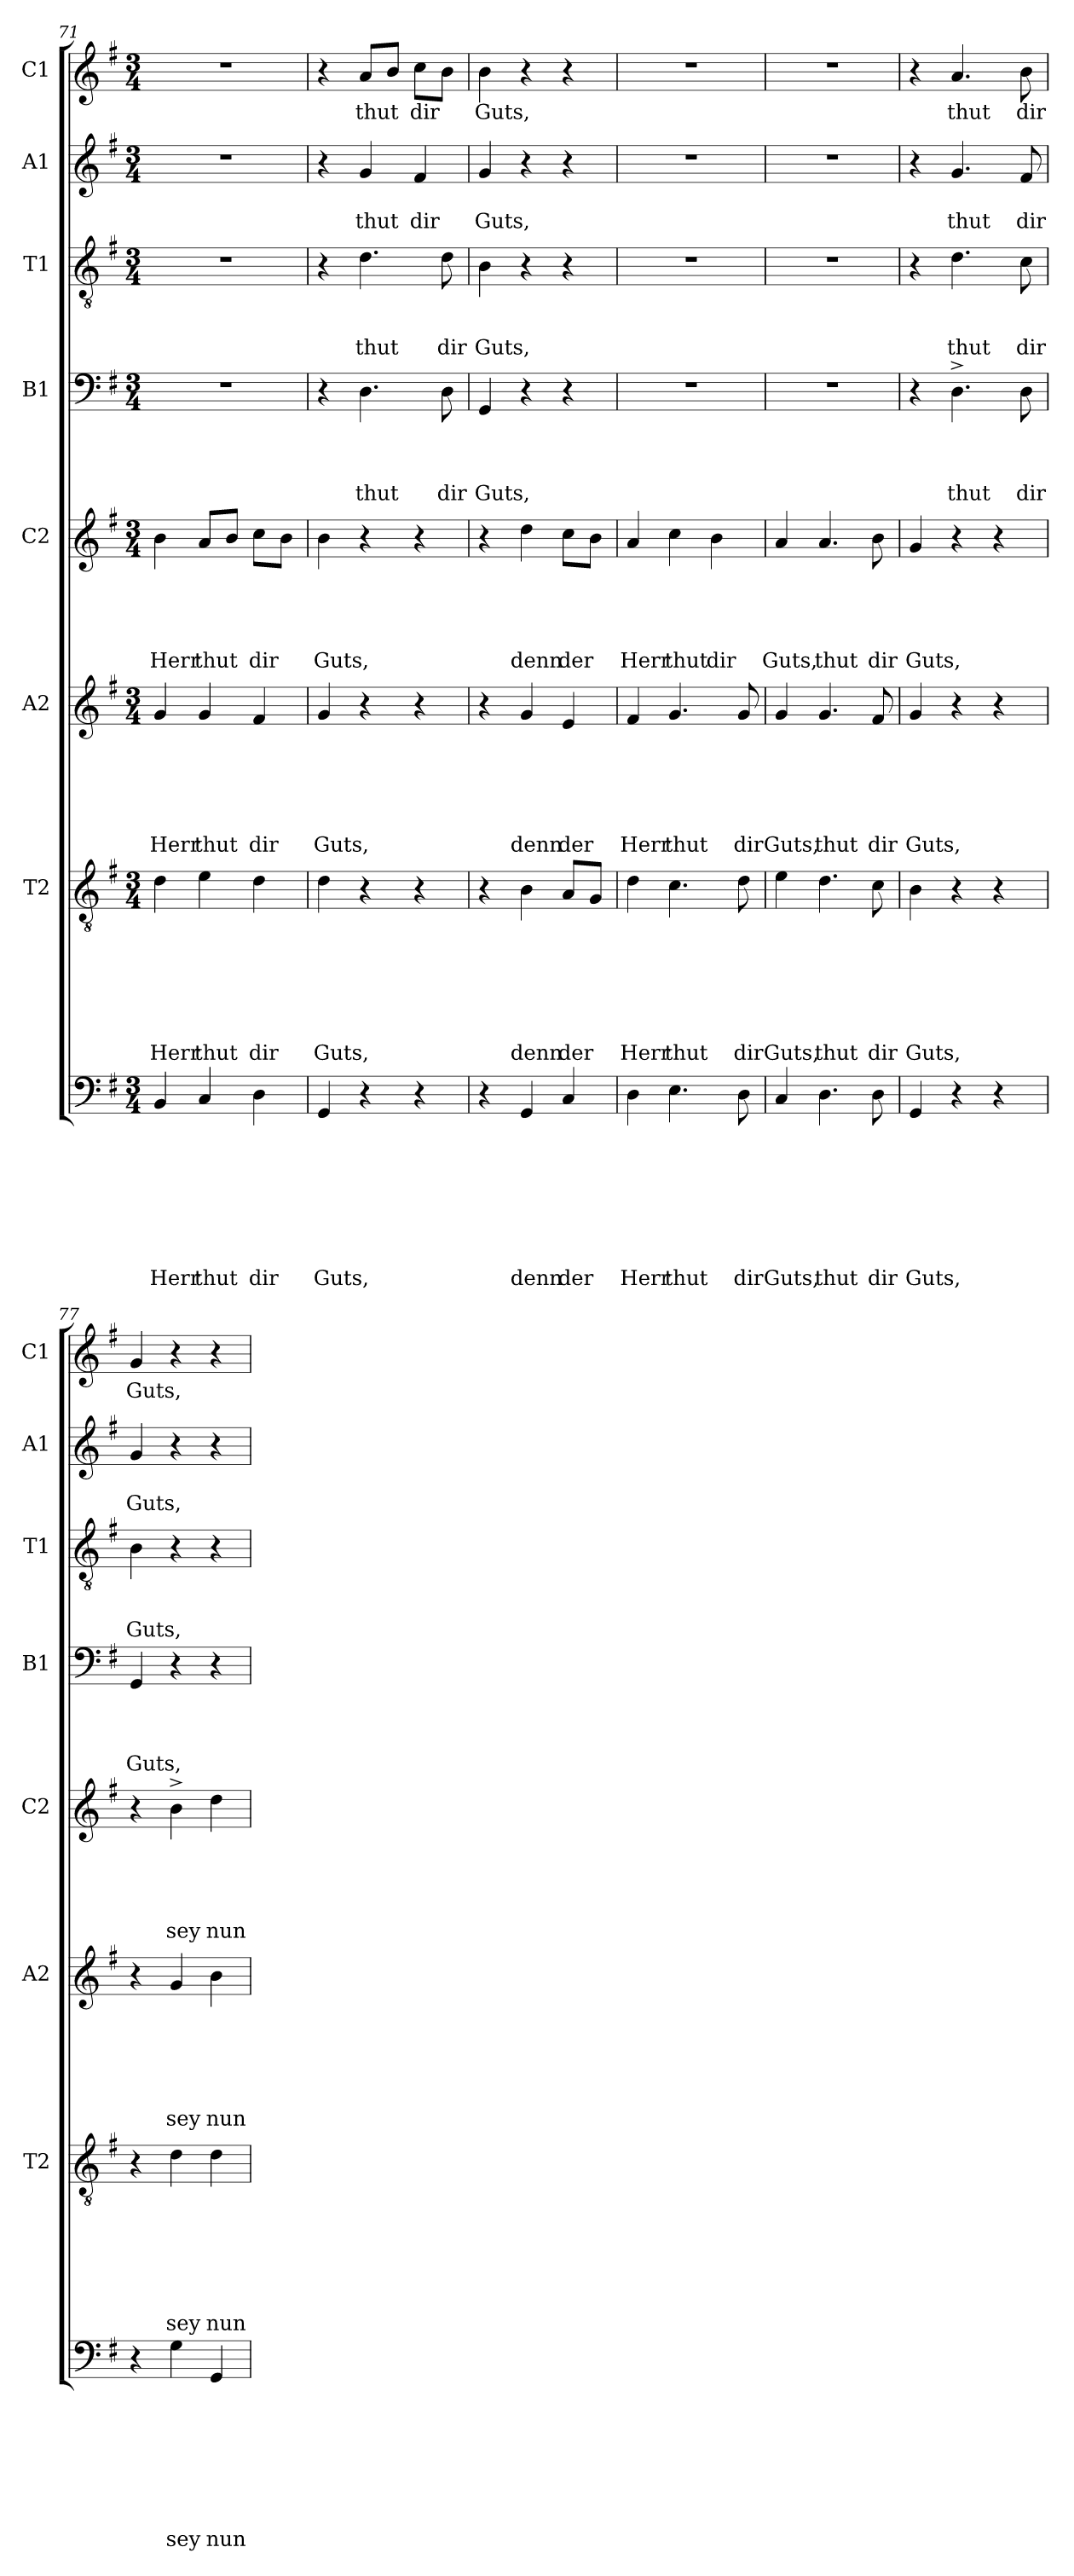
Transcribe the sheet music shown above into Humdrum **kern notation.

**kern	**text	**text	**text	**text	**text	**text	**text	**text	**kern	**text	**text	**text	**text	**text	**text	**text	**kern	**text	**text	**text	**text	**text	**text	**kern	**text	**text	**text	**text	**text	**kern	**text	**text	**text	**text	**kern	**text	**text	**text	**kern	**text	**text	**kern	**text
*part8	*part8	*part8	*part8	*part8	*part8	*part8	*part8	*part8	*part7	*part7	*part7	*part7	*part7	*part7	*part7	*part7	*part6	*part6	*part6	*part6	*part6	*part6	*part6	*part5	*part5	*part5	*part5	*part5	*part5	*part4	*part4	*part4	*part4	*part4	*part3	*part3	*part3	*part3	*part2	*part2	*part2	*part1	*part1
*staff8	*staff8	*staff8	*staff8	*staff8	*staff8	*staff8	*staff8	*staff8	*staff7	*staff7	*staff7	*staff7	*staff7	*staff7	*staff7	*staff7	*staff6	*staff6	*staff6	*staff6	*staff6	*staff6	*staff6	*staff5	*staff5	*staff5	*staff5	*staff5	*staff5	*staff4	*staff4	*staff4	*staff4	*staff4	*staff3	*staff3	*staff3	*staff3	*staff2	*staff2	*staff2	*staff1	*staff1
*	*	*	*	*	*	*	*	*	*I"T2	*	*	*	*	*	*	*	*I"A2	*	*	*	*	*	*	*I"C2	*	*	*	*	*	*I"B1	*	*	*	*	*I"T1	*	*	*	*I"A1	*	*	*I"C1	*
*	*	*	*	*	*	*	*	*	*I'T2	*	*	*	*	*	*	*	*I'A2	*	*	*	*	*	*	*I'C2	*	*	*	*	*	*I'B1	*	*	*	*	*I'T1	*	*	*	*I'A1	*	*	*I'C1	*
*clefF4	*	*	*	*	*	*	*	*	*clefGv2	*	*	*	*	*	*	*	*clefG2	*	*	*	*	*	*	*clefG2	*	*	*	*	*	*clefF4	*	*	*	*	*clefGv2	*	*	*	*clefG2	*	*	*clefG2	*
*k[f#]	*	*	*	*	*	*	*	*	*k[f#]	*	*	*	*	*	*	*	*k[f#]	*	*	*	*	*	*	*k[f#]	*	*	*	*	*	*k[f#]	*	*	*	*	*k[f#]	*	*	*	*k[f#]	*	*	*k[f#]	*
*G:	*	*	*	*	*	*	*	*	*G:	*	*	*	*	*	*	*	*G:	*	*	*	*	*	*	*G:	*	*	*	*	*	*G:	*	*	*	*	*G:	*	*	*	*G:	*	*	*G:	*
*M3/4	*	*	*	*	*	*	*	*	*M3/4	*	*	*	*	*	*	*	*M3/4	*	*	*	*	*	*	*M3/4	*	*	*	*	*	*M3/4	*	*	*	*	*M3/4	*	*	*	*M3/4	*	*	*M3/4	*
=71	=71	=71	=71	=71	=71	=71	=71	=71	=71	=71	=71	=71	=71	=71	=71	=71	=71	=71	=71	=71	=71	=71	=71	=71	=71	=71	=71	=71	=71	=71	=71	=71	=71	=71	=71	=71	=71	=71	=71	=71	=71	=71	=71
!	!	!	!	!	!	!	!	!LO:LY:b	!	!	!	!	!	!	!	!LO:LY:b	!	!	!	!	!	!	!LO:LY:b	!	!	!	!	!	!LO:LY:b	!LO:N:vis=1	!	!	!	!	!LO:N:vis=1	!	!	!	!LO:N:vis=1	!	!	!LO:N:vis=1	!
4BB/	.	.	.	.	.	.	.	Herr	4d\	.	.	.	.	.	.	Herr	4g/	.	.	.	.	.	Herr	4b\	.	.	.	.	Herr	2.r	.	.	.	.	2.r	.	.	.	2.r	.	.	2.r	.
!	!	!	!	!	!	!	!	!LO:LY:b	!	!	!	!	!	!	!	!LO:LY:b	!	!	!	!	!	!	!LO:LY:b	!	!	!	!	!	!LO:LY:b	!	!	!	!	!	!	!	!	!	!	!	!	!	!
4C/	.	.	.	.	.	.	.	thut	4e\	.	.	.	.	.	.	thut	4g/	.	.	.	.	.	thut	8a/L	.	.	.	.	thut	.	.	.	.	.	.	.	.	.	.	.	.	.	.
.	.	.	.	.	.	.	.	.	.	.	.	.	.	.	.	.	.	.	.	.	.	.	.	8b/J	.	.	.	.	.	.	.	.	.	.	.	.	.	.	.	.	.	.	.
!	!	!	!	!	!	!	!	!LO:LY:b	!	!	!	!	!	!	!	!LO:LY:b	!	!	!	!	!	!	!LO:LY:b	!	!	!	!	!	!LO:LY:b	!	!	!	!	!	!	!	!	!	!	!	!	!	!
4D\	.	.	.	.	.	.	.	dir	4d\	.	.	.	.	.	.	dir	4f#/	.	.	.	.	.	dir	8cc\L	.	.	.	.	dir	.	.	.	.	.	.	.	.	.	.	.	.	.	.
.	.	.	.	.	.	.	.	.	.	.	.	.	.	.	.	.	.	.	.	.	.	.	.	8b\J	.	.	.	.	.	.	.	.	.	.	.	.	.	.	.	.	.	.	.
=72	=72	=72	=72	=72	=72	=72	=72	=72	=72	=72	=72	=72	=72	=72	=72	=72	=72	=72	=72	=72	=72	=72	=72	=72	=72	=72	=72	=72	=72	=72	=72	=72	=72	=72	=72	=72	=72	=72	=72	=72	=72	=72	=72
!	!	!	!	!	!	!	!	!LO:LY:b	!	!	!	!	!	!	!	!LO:LY:b	!	!	!	!	!	!	!LO:LY:b	!	!	!	!	!	!LO:LY:b	!	!	!	!	!	!	!	!	!	!	!	!	!	!
4GG/	.	.	.	.	.	.	.	Guts,	4d\	.	.	.	.	.	.	Guts,	4g/	.	.	.	.	.	Guts,	4b\	.	.	.	.	Guts,	4r	.	.	.	.	4r	.	.	.	4r	.	.	4r	.
!	!	!	!	!	!	!	!	!	!	!	!	!	!	!	!	!	!	!	!	!	!	!	!	!	!	!	!	!	!	!	!	!	!	!LO:LY:b	!	!	!	!LO:LY:b	!	!	!LO:LY:b	!	!LO:LY:b
4r	.	.	.	.	.	.	.	.	4r	.	.	.	.	.	.	.	4r	.	.	.	.	.	.	4r	.	.	.	.	.	4.D\	.	.	.	thut	4.d\	.	.	thut	4g/	.	thut	8a/L	thut
.	.	.	.	.	.	.	.	.	.	.	.	.	.	.	.	.	.	.	.	.	.	.	.	.	.	.	.	.	.	.	.	.	.	.	.	.	.	.	.	.	.	8b/J	.
!	!	!	!	!	!	!	!	!	!	!	!	!	!	!	!	!	!	!	!	!	!	!	!	!	!	!	!	!	!	!	!	!	!	!	!	!	!	!	!	!	!LO:LY:b	!	!LO:LY:b
4r	.	.	.	.	.	.	.	.	4r	.	.	.	.	.	.	.	4r	.	.	.	.	.	.	4r	.	.	.	.	.	.	.	.	.	.	.	.	.	.	4f#/	.	dir	8cc\L	dir
!	!	!	!	!	!	!	!	!	!	!	!	!	!	!	!	!	!	!	!	!	!	!	!	!	!	!	!	!	!	!	!	!	!	!LO:LY:b	!	!	!	!LO:LY:b	!	!	!	!	!
.	.	.	.	.	.	.	.	.	.	.	.	.	.	.	.	.	.	.	.	.	.	.	.	.	.	.	.	.	.	8D\	.	.	.	dir	8d\	.	.	dir	.	.	.	8b\J	.
=73	=73	=73	=73	=73	=73	=73	=73	=73	=73	=73	=73	=73	=73	=73	=73	=73	=73	=73	=73	=73	=73	=73	=73	=73	=73	=73	=73	=73	=73	=73	=73	=73	=73	=73	=73	=73	=73	=73	=73	=73	=73	=73	=73
!	!	!	!	!	!	!	!	!	!	!	!	!	!	!	!	!	!	!	!	!	!	!	!	!	!	!	!	!	!	!	!	!	!	!LO:LY:b	!	!	!	!LO:LY:b	!	!	!LO:LY:b	!	!LO:LY:b
4r	.	.	.	.	.	.	.	.	4r	.	.	.	.	.	.	.	4r	.	.	.	.	.	.	4r	.	.	.	.	.	4GG/	.	.	.	Guts,	4B\	.	.	Guts,	4g/	.	Guts,	4b\	Guts,
!	!	!	!	!	!	!	!	!LO:LY:b	!	!	!	!	!	!	!	!LO:LY:b	!	!	!	!	!	!	!LO:LY:b	!	!	!	!	!	!LO:LY:b	!	!	!	!	!	!	!	!	!	!	!	!	!	!
4GG/	.	.	.	.	.	.	.	denn	4B\	.	.	.	.	.	.	denn	4g/	.	.	.	.	.	denn	4dd\	.	.	.	.	denn	4r	.	.	.	.	4r	.	.	.	4r	.	.	4r	.
!	!	!	!	!	!	!	!	!LO:LY:b	!	!	!	!	!	!	!	!LO:LY:b	!	!	!	!	!	!	!LO:LY:b	!	!	!	!	!	!LO:LY:b	!	!	!	!	!	!	!	!	!	!	!	!	!	!
4C/	.	.	.	.	.	.	.	der	8A/L	.	.	.	.	.	.	der	4e/	.	.	.	.	.	der	8cc\L	.	.	.	.	der	4r	.	.	.	.	4r	.	.	.	4r	.	.	4r	.
.	.	.	.	.	.	.	.	.	8G/J	.	.	.	.	.	.	.	.	.	.	.	.	.	.	8b\J	.	.	.	.	.	.	.	.	.	.	.	.	.	.	.	.	.	.	.
=74	=74	=74	=74	=74	=74	=74	=74	=74	=74	=74	=74	=74	=74	=74	=74	=74	=74	=74	=74	=74	=74	=74	=74	=74	=74	=74	=74	=74	=74	=74	=74	=74	=74	=74	=74	=74	=74	=74	=74	=74	=74	=74	=74
!	!	!	!	!	!	!	!	!LO:LY:b	!	!	!	!	!	!	!	!LO:LY:b	!	!	!	!	!	!	!LO:LY:b	!	!	!	!	!	!LO:LY:b	!LO:N:vis=1	!	!	!	!	!LO:N:vis=1	!	!	!	!LO:N:vis=1	!	!	!LO:N:vis=1	!
4D\	.	.	.	.	.	.	.	Herr	4d\	.	.	.	.	.	.	Herr	4f#/	.	.	.	.	.	Herr	4a/	.	.	.	.	Herr	2.r	.	.	.	.	2.r	.	.	.	2.r	.	.	2.r	.
!	!	!	!	!	!	!	!	!LO:LY:b	!	!	!	!	!	!	!	!LO:LY:b	!	!	!	!	!	!	!LO:LY:b	!	!	!	!	!	!LO:LY:b	!	!	!	!	!	!	!	!	!	!	!	!	!	!
4.E\	.	.	.	.	.	.	.	thut	4.c\	.	.	.	.	.	.	thut	4.g/	.	.	.	.	.	thut	4cc\	.	.	.	.	thut	.	.	.	.	.	.	.	.	.	.	.	.	.	.
!	!	!	!	!	!	!	!	!	!	!	!	!	!	!	!	!	!	!	!	!	!	!	!	!	!	!	!	!	!LO:LY:b	!	!	!	!	!	!	!	!	!	!	!	!	!	!
.	.	.	.	.	.	.	.	.	.	.	.	.	.	.	.	.	.	.	.	.	.	.	.	4b\	.	.	.	.	dir	.	.	.	.	.	.	.	.	.	.	.	.	.	.
!	!	!	!	!	!	!	!	!LO:LY:b	!	!	!	!	!	!	!	!LO:LY:b	!	!	!	!	!	!	!LO:LY:b	!	!	!	!	!	!	!	!	!	!	!	!	!	!	!	!	!	!	!	!
8D\	.	.	.	.	.	.	.	dir	8d\	.	.	.	.	.	.	dir	8g/	.	.	.	.	.	dir	.	.	.	.	.	.	.	.	.	.	.	.	.	.	.	.	.	.	.	.
=75	=75	=75	=75	=75	=75	=75	=75	=75	=75	=75	=75	=75	=75	=75	=75	=75	=75	=75	=75	=75	=75	=75	=75	=75	=75	=75	=75	=75	=75	=75	=75	=75	=75	=75	=75	=75	=75	=75	=75	=75	=75	=75	=75
!	!	!	!	!	!	!	!	!LO:LY:b	!	!	!	!	!	!	!	!LO:LY:b	!	!	!	!	!	!	!LO:LY:b	!	!	!	!	!	!LO:LY:b	!LO:N:vis=1	!	!	!	!	!LO:N:vis=1	!	!	!	!LO:N:vis=1	!	!	!LO:N:vis=1	!
4C/	.	.	.	.	.	.	.	Guts,	4e\	.	.	.	.	.	.	Guts,	4g/	.	.	.	.	.	Guts,	4a/	.	.	.	.	Guts,	2.r	.	.	.	.	2.r	.	.	.	2.r	.	.	2.r	.
!	!	!	!	!	!	!	!	!LO:LY:b	!	!	!	!	!	!	!	!LO:LY:b	!	!	!	!	!	!	!LO:LY:b	!	!	!	!	!	!LO:LY:b	!	!	!	!	!	!	!	!	!	!	!	!	!	!
4.D\	.	.	.	.	.	.	.	thut	4.d\	.	.	.	.	.	.	thut	4.g/	.	.	.	.	.	thut	4.a/	.	.	.	.	thut	.	.	.	.	.	.	.	.	.	.	.	.	.	.
!	!	!	!	!	!	!	!	!LO:LY:b	!	!	!	!	!	!	!	!LO:LY:b	!	!	!	!	!	!	!LO:LY:b	!	!	!	!	!	!LO:LY:b	!	!	!	!	!	!	!	!	!	!	!	!	!	!
8D\	.	.	.	.	.	.	.	dir	8c\	.	.	.	.	.	.	dir	8f#/	.	.	.	.	.	dir	8b\	.	.	.	.	dir	.	.	.	.	.	.	.	.	.	.	.	.	.	.
!!LO:PB:g=z
=76	=76	=76	=76	=76	=76	=76	=76	=76	=76	=76	=76	=76	=76	=76	=76	=76	=76	=76	=76	=76	=76	=76	=76	=76	=76	=76	=76	=76	=76	=76	=76	=76	=76	=76	=76	=76	=76	=76	=76	=76	=76	=76	=76
!	!	!	!	!	!	!	!	!LO:LY:b	!	!	!	!	!	!	!	!LO:LY:b	!	!	!	!	!	!	!LO:LY:b	!	!	!	!	!	!LO:LY:b	!	!	!	!	!	!	!	!	!	!	!	!	!	!
4GG/	.	.	.	.	.	.	.	Guts,	4B\	.	.	.	.	.	.	Guts,	4g/	.	.	.	.	.	Guts,	4g/	.	.	.	.	Guts,	4r	.	.	.	.	4r	.	.	.	4r	.	.	4r	.
!	!	!	!	!	!	!	!	!	!	!	!	!	!	!	!	!	!	!	!	!	!	!	!	!	!	!	!	!	!	!	!	!	!	!LO:LY:b	!	!	!	!LO:LY:b	!	!	!LO:LY:b	!	!LO:LY:b
4r	.	.	.	.	.	.	.	.	4r	.	.	.	.	.	.	.	4r	.	.	.	.	.	.	4r	.	.	.	.	.	4.D^>\	.	.	.	thut	4.d\	.	.	thut	4.g/	.	thut	4.a/	thut
4r	.	.	.	.	.	.	.	.	4r	.	.	.	.	.	.	.	4r	.	.	.	.	.	.	4r	.	.	.	.	.	.	.	.	.	.	.	.	.	.	.	.	.	.	.
!	!	!	!	!	!	!	!	!	!	!	!	!	!	!	!	!	!	!	!	!	!	!	!	!	!	!	!	!	!	!	!	!	!	!LO:LY:b	!	!	!	!LO:LY:b	!	!	!LO:LY:b	!	!LO:LY:b
.	.	.	.	.	.	.	.	.	.	.	.	.	.	.	.	.	.	.	.	.	.	.	.	.	.	.	.	.	.	8D\	.	.	.	dir	8c\	.	.	dir	8f#/	.	dir	8b\	dir
=77	=77	=77	=77	=77	=77	=77	=77	=77	=77	=77	=77	=77	=77	=77	=77	=77	=77	=77	=77	=77	=77	=77	=77	=77	=77	=77	=77	=77	=77	=77	=77	=77	=77	=77	=77	=77	=77	=77	=77	=77	=77	=77	=77
!	!	!	!	!	!	!	!	!	!	!	!	!	!	!	!	!	!	!	!	!	!	!	!	!	!	!	!	!	!	!	!	!	!	!LO:LY:b	!	!	!	!LO:LY:b	!	!	!LO:LY:b	!	!LO:LY:b
4r	.	.	.	.	.	.	.	.	4r	.	.	.	.	.	.	.	4r	.	.	.	.	.	.	4r	.	.	.	.	.	4GG/	.	.	.	Guts,	4B\	.	.	Guts,	4g/	.	Guts,	4g/	Guts,
!	!	!	!	!	!	!	!	!LO:LY:b	!	!	!	!	!	!	!	!LO:LY:b	!	!	!	!	!	!	!LO:LY:b	!	!	!	!	!	!LO:LY:b	!	!	!	!	!	!	!	!	!	!	!	!	!	!
4G\	.	.	.	.	.	.	.	sey	4d\	.	.	.	.	.	.	sey	4g/	.	.	.	.	.	sey	4b^>\	.	.	.	.	sey	4r	.	.	.	.	4r	.	.	.	4r	.	.	4r	.
!	!	!	!	!	!	!	!	!LO:LY:b	!	!	!	!	!	!	!	!LO:LY:b	!	!	!	!	!	!	!LO:LY:b	!	!	!	!	!	!LO:LY:b	!	!	!	!	!	!	!	!	!	!	!	!	!	!
4GG/	.	.	.	.	.	.	.	nun	4d\	.	.	.	.	.	.	nun	4b\	.	.	.	.	.	nun	4dd\	.	.	.	.	nun	4r	.	.	.	.	4r	.	.	.	4r	.	.	4r	.
=	=	=	=	=	=	=	=	=	=	=	=	=	=	=	=	=	=	=	=	=	=	=	=	=	=	=	=	=	=	=	=	=	=	=	=	=	=	=	=	=	=	=	=
*-	*-	*-	*-	*-	*-	*-	*-	*-	*-	*-	*-	*-	*-	*-	*-	*-	*-	*-	*-	*-	*-	*-	*-	*-	*-	*-	*-	*-	*-	*-	*-	*-	*-	*-	*-	*-	*-	*-	*-	*-	*-	*-	*-
